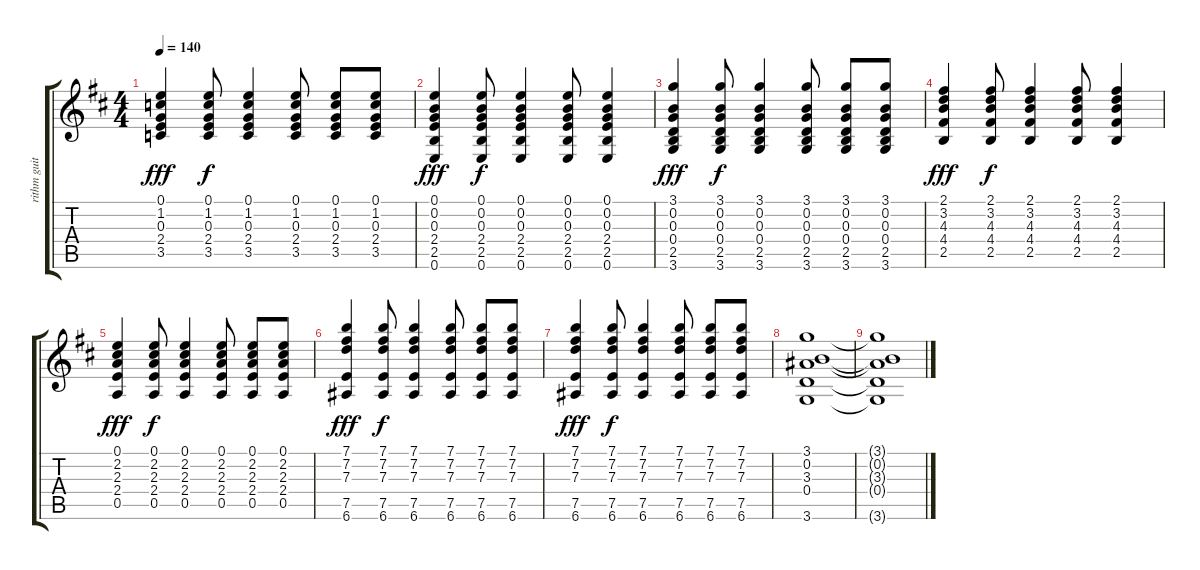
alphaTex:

\track ("rithm guitar" "rithm guit") {instrument acousticguitarsteel}
\staff {score tabs}
\tuning (E4 B3 G3 D3 A2 E2) {hide}
\ts (4 4)
\tempo 140
\clef g2
\ks d
(0.1 1.2 0.3 2.4 3.5).4{dy fff} (0.1 1.2 0.3 2.4 3.5).8{dy f} (0.1 1.2 0.3 2.4 3.5).4 (0.1 1.2 0.3 2.4 3.5).8 (0.1 1.2 0.3 2.4 3.5).8 (0.1 1.2 0.3 2.4 3.5).8 |
(0.1 0.2 0.3 2.4 2.5 0.6).4{dy fff} (0.1 0.2 0.3 2.4 2.5 0.6).8{dy f} (0.1 0.2 0.3 2.4 2.5 0.6).4 (0.1 0.2 0.3 2.4 2.5 0.6).8 (0.1 0.2 0.3 2.4 2.5 0.6).4 |
(3.1 0.2 0.3 0.4 2.5 3.6).4{dy fff} (3.1 0.2 0.3 0.4 2.5 3.6).8{dy f} (3.1 0.2 0.3 0.4 2.5 3.6).4 (3.1 0.2 0.3 0.4 2.5 3.6).8 (3.1 0.2 0.3 0.4 2.5 3.6).8 (3.1 0.2 0.3 0.4 2.5 3.6).8 |
(2.1 3.2 4.3 4.4 2.5).4{dy fff} (2.1 3.2 4.3 4.4 2.5).8{dy f} (2.1 3.2 4.3 4.4 2.5).4 (2.1 3.2 4.3 4.4 2.5).8 (2.1 3.2 4.3 4.4 2.5).4 |
(0.1 2.2 2.3 2.4 0.5).4{dy fff} (0.1 2.2 2.3 2.4 0.5).8{dy f} (0.1 2.2 2.3 2.4 0.5).4 (0.1 2.2 2.3 2.4 0.5).8 (0.1 2.2 2.3 2.4 0.5).8 (0.1 2.2 2.3 2.4 0.5).8 |
(7.1 7.2 7.3 7.5 6.6).4{dy fff} (7.1 7.2 7.3 7.5 6.6).8{dy f} (7.1 7.2 7.3 7.5 6.6).4 (7.1 7.2 7.3 7.5 6.6).8 (7.1 7.2 7.3 7.5 6.6).8 (7.1 7.2 7.3 7.5 6.6).8 |
(7.1 7.2 7.3 7.5 6.6).4{dy fff} (7.1 7.2 7.3 7.5 6.6).8{dy f} (7.1 7.2 7.3 7.5 6.6).4 (7.1 7.2 7.3 7.5 6.6).8 (7.1 7.2 7.3 7.5 6.6).8 (7.1 7.2 7.3 7.5 6.6).8 |
(3.1 0.2 3.3 0.4 3.6).1 |
(3.1{t} 0.2{t} 3.3{t} 0.4{t} 3.6{t}).1
